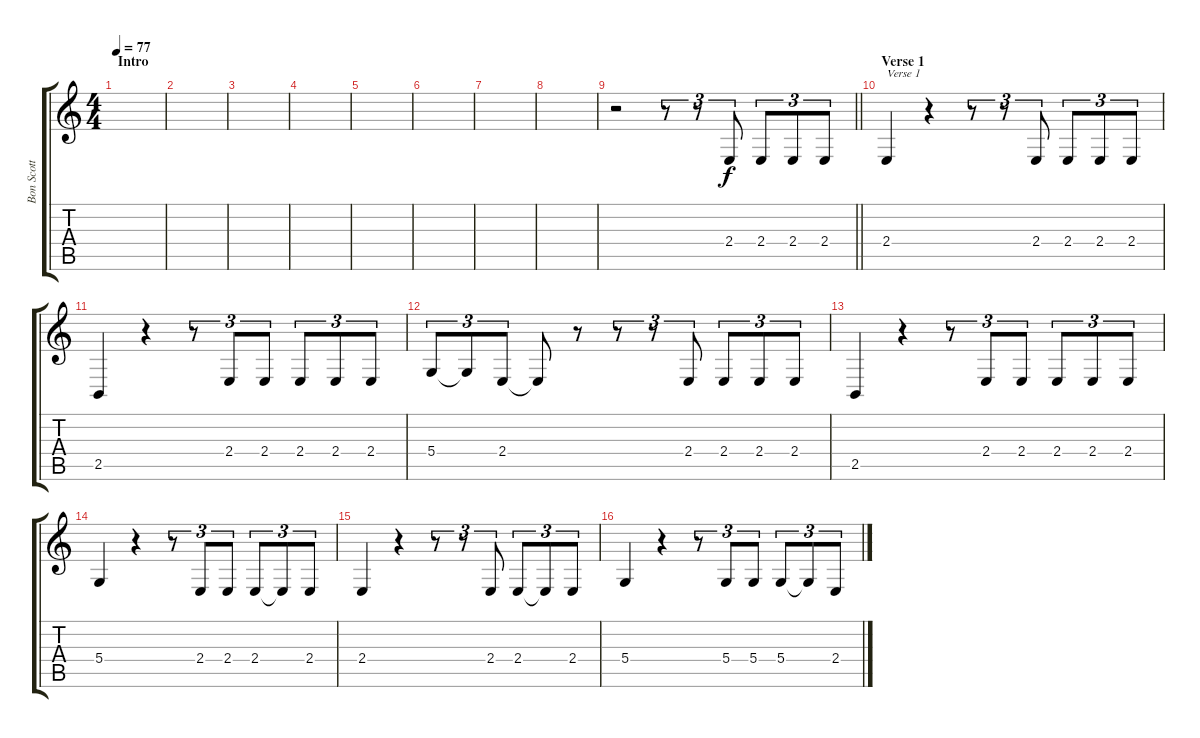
\track ("Bon Scott" "Bon Scott") {instrument harmonica}
\staff {score tabs}
\tuning (E4 B3 G3 D3 A2 E2) {hide}
\ts (4 4)
\section ("" "Intro")
\tempo 77
\clef g2
\ks c
|
|
|
|
|
|
|
|
\barLineRight lightlight
r.2 r.8{tu (3 2)} r.8{tu (3 2)} 2.4.8{tu (3 2)} 2.4.8{tu (3 2)} 2.4.8{tu (3 2)} 2.4.8{tu (3 2)} |
\section ("" "Verse 1")
2.4.4{txt "Verse 1"} r.4 r.8{tu (3 2)} r.8{tu (3 2)} 2.4.8{tu (3 2)} 2.4.8{tu (3 2)} 2.4.8{tu (3 2)} 2.4.8{tu (3 2)} |
2.5.4 r.4 r.8{tu (3 2)} 2.4.8{tu (3 2)} 2.4.8{tu (3 2)} 2.4.8{tu (3 2)} 2.4.8{tu (3 2)} 2.4.8{tu (3 2)} |
5.4.8{tu (3 2)} 5.4{t}.8{tu (3 2)} 2.4.8{tu (3 2)} 2.4{t}.8 r.8 r.8{tu (3 2)} r.8{tu (3 2)} 2.4.8{tu (3 2)} 2.4.8{tu (3 2)} 2.4.8{tu (3 2)} 2.4.8{tu (3 2)} |
2.5.4 r.4 r.8{tu (3 2)} 2.4.8{tu (3 2)} 2.4.8{tu (3 2)} 2.4.8{tu (3 2)} 2.4.8{tu (3 2)} 2.4.8{tu (3 2)} |
5.4.4 r.4 r.8{tu (3 2)} 2.4.8{tu (3 2)} 2.4.8{tu (3 2)} 2.4.8{tu (3 2)} 2.4{t}.8{tu (3 2)} 2.4.8{tu (3 2)} |
2.4.4 r.4 r.8{tu (3 2)} r.8{tu (3 2)} 2.4.8{tu (3 2)} 2.4.8{tu (3 2)} 2.4{t}.8{tu (3 2)} 2.4.8{tu (3 2)} |
5.4.4 r.4 r.8{tu (3 2)} 5.4.8{tu (3 2)} 5.4.8{tu (3 2)} 5.4.8{tu (3 2)} 5.4{t}.8{tu (3 2)} 2.4.8{tu (3 2)}
